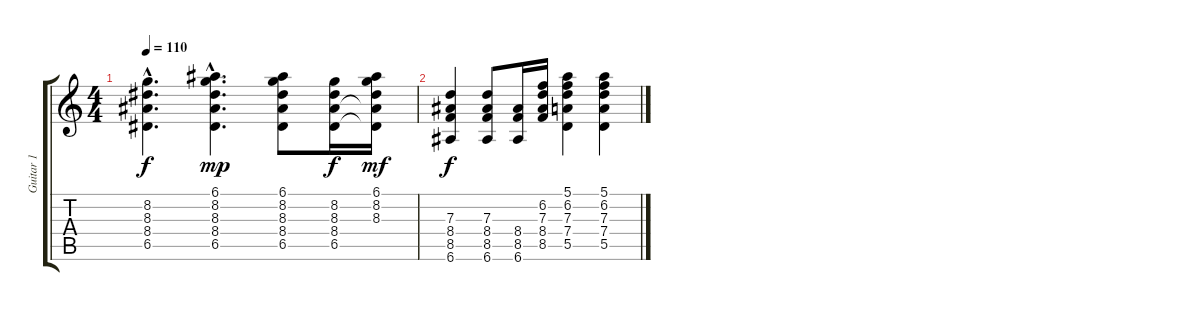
\track ("Guitar 1" "Guitar 1") {instrument overdrivenguitar}
\staff {score tabs}
\tuning (E4 B3 G3 D3 A2 E2) {hide}
\ts (4 4)
\tempo 110
\clef g2
\ks c
(8.2{hac} 8.3{hac} 8.4{hac} 6.5{hac}).4{d dy f} (6.1{hac} 8.2{hac} 8.3{hac} 8.4{hac} 6.5{hac}).4{d dy mp} (6.1 8.2 8.3 8.4 6.5).8 (8.2 8.3 8.4 6.5).16{dy f} (6.1 8.2 8.3 8.4{t} 6.5{t}).16{dy mf} |
(7.3 8.4 8.5 6.6).4{dy f} (7.3 8.4 8.5 6.6).8 (8.4 8.5 6.6).16 (6.2 7.3 8.4 8.5).16 (5.1 6.2 7.3 7.4 5.5).4 (5.1 6.2 7.3 7.4 5.5).4
